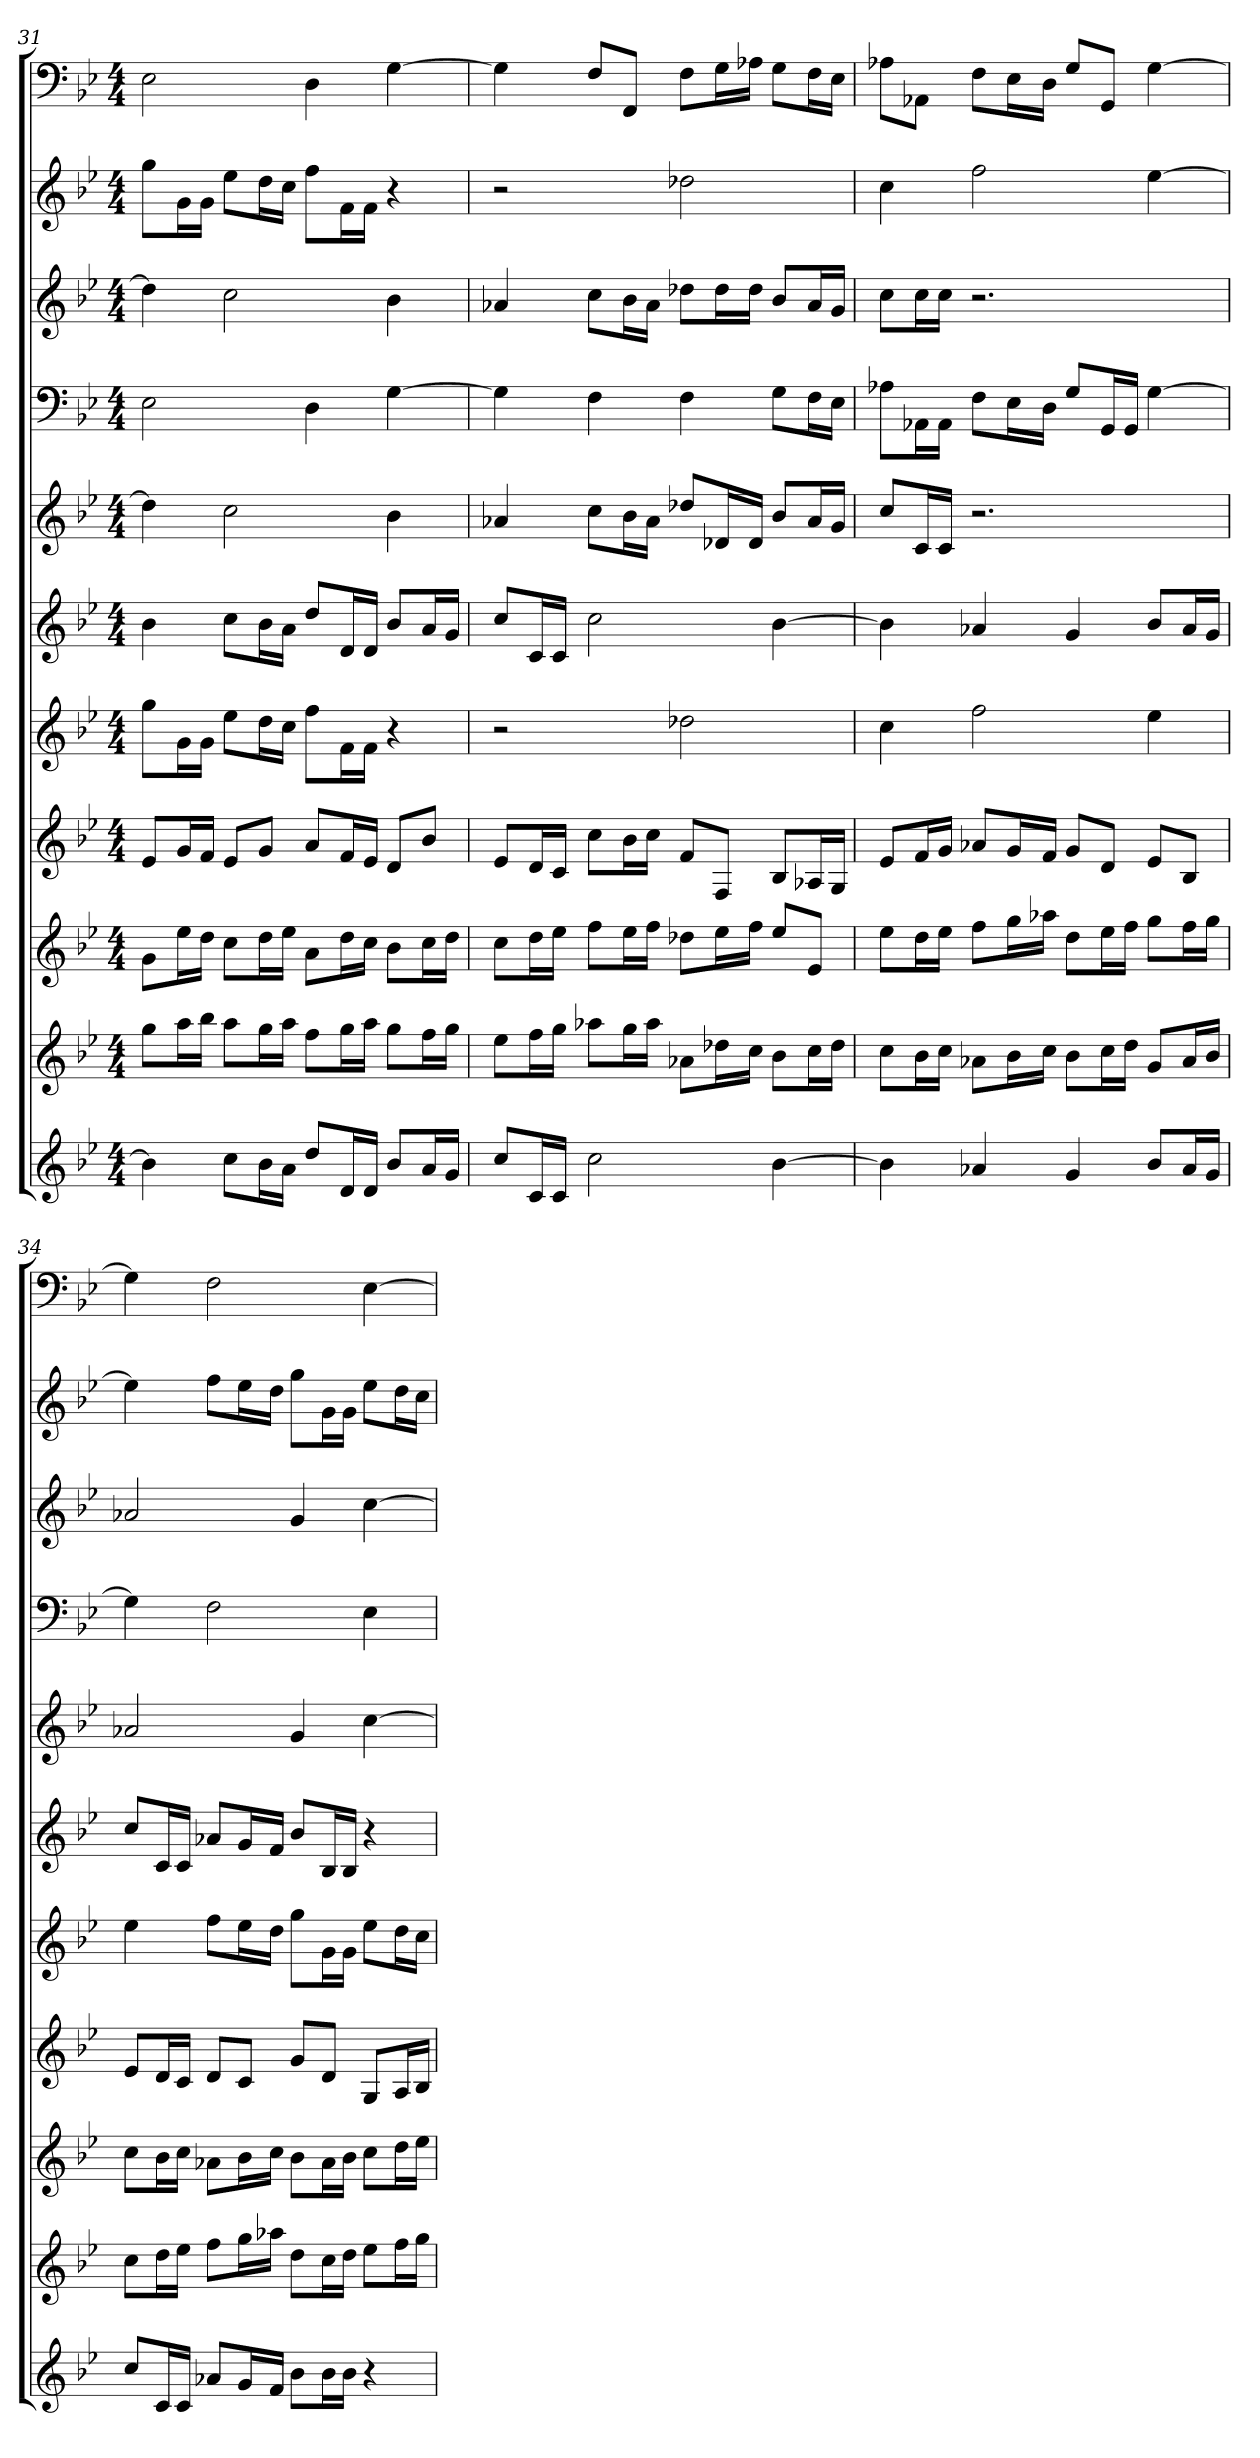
**kern	**kern	**kern	**kern	**kern	**kern	**kern	**kern	**kern	**kern	**kern
*part11	*part10	*part9	*part8	*part7	*part6	*part5	*part4	*part3	*part2	*part1
*staff11	*staff10	*staff9	*staff8	*staff7	*staff6	*staff5	*staff4	*staff3	*staff2	*staff1
*clefG2	*clefG2	*clefG2	*clefG2	*clefG2	*clefG2	*clefG2	*clefF4	*clefG2	*clefG2	*clefF4
*k[b-e-]	*k[b-e-]	*k[b-e-]	*k[b-e-]	*k[b-e-]	*k[b-e-]	*k[b-e-]	*k[b-e-]	*k[b-e-]	*k[b-e-]	*k[b-e-]
*g:	*g:	*g:	*g:	*g:	*g:	*g:	*g:	*g:	*g:	*g:
*M4/4	*M4/4	*M4/4	*M4/4	*M4/4	*M4/4	*M4/4	*M4/4	*M4/4	*M4/4	*M4/4
=31	=31	=31	=31	=31	=31	=31	=31	=31	=31	=31
4b-]	8gg\L	8g\L	8e-/L	8gg\L	4b-	4dd]	2E-	4dd]	8gg\L	2E-
.	16aa\L	16ee-\L	16g/L	16g\L	.	.	.	.	16g\L	.
.	16bb-\JJ	16dd\JJ	16f/JJ	16g\JJ	.	.	.	.	16g\JJ	.
8cc\L	8aa\L	8cc\L	8e-/L	8ee-\L	8cc\L	2cc	.	2cc	8ee-\L	.
16b-\L	16gg\L	16dd\L	8g/J	16dd\L	16b-\L	.	.	.	16dd\L	.
16a\JJ	16aa\JJ	16ee-\JJ	.	16cc\JJ	16a\JJ	.	.	.	16cc\JJ	.
8dd/L	8ff\L	8a\L	8a/L	8ff\L	8dd/L	.	4D	.	8ff\L	4D
16d/L	16gg\L	16dd\L	16f/L	16f\L	16d/L	.	.	.	16f\L	.
16d/JJ	16aa\JJ	16cc\JJ	16e-/JJ	16f\JJ	16d/JJ	.	.	.	16f\JJ	.
8b-/L	8gg\L	8b-\L	8d/L	4r	8b-/L	4b-	[4G	4b-	4r	[4G
16a/L	16ff\L	16cc\L	8b-/J	.	16a/L	.	.	.	.	.
16g/JJ	16gg\JJ	16dd\JJ	.	.	16g/JJ	.	.	.	.	.
=32	=32	=32	=32	=32	=32	=32	=32	=32	=32	=32
8cc/L	8ee-\L	8cc\L	8e-/L	2r	8cc/L	4a-X	4G]	4a-X	2r	4G]
16c/L	16ff\L	16dd\L	16d/L	.	16c/L	.	.	.	.	.
16c/JJ	16gg\JJ	16ee-\JJ	16c/JJ	.	16c/JJ	.	.	.	.	.
2cc	8aa-X\L	8ff\L	8cc\L	.	2cc	8cc\L	4F	8cc\L	.	8F/L
.	16gg\L	16ee-\L	16b-\L	.	.	16b-\L	.	16b-\L	.	8FF/J
.	16aa-\JJ	16ff\JJ	16cc\JJ	.	.	16a-\JJ	.	16a-\JJ	.	.
.	8a-X\L	8dd-X\L	8f/L	2dd-X	.	8dd-X/L	4F	8dd-X\L	2dd-X	8F\L
.	16dd-X\L	16ee-\L	8F/J	.	.	16d-X/L	.	16dd-\L	.	16G\L
.	16cc\JJ	16ff\JJ	.	.	.	16d-/JJ	.	16dd-\JJ	.	16A-X\JJ
[4b-	8b-\L	8ee-/L	8B-/L	.	[4b-	8b-/L	8G\L	8b-/L	.	8G\L
.	16cc\L	8e-/J	16A-X/L	.	.	16a-/L	16F\L	16a-/L	.	16F\L
.	16dd-\JJ	.	16G/JJ	.	.	16g/JJ	16E-\JJ	16g/JJ	.	16E-\JJ
=33	=33	=33	=33	=33	=33	=33	=33	=33	=33	=33
4b-]	8cc\L	8ee-\L	8e-/L	4cc	4b-]	8cc/L	8A-X\L	8cc\L	4cc	8A-X\L
.	16b-\L	16dd\L	16f/L	.	.	16c/L	16AA-X\L	16cc\L	.	8AA-X\J
.	16cc\JJ	16ee-\JJ	16g/JJ	.	.	16c/JJ	16AA-\JJ	16cc\JJ	.	.
4a-X	8a-X\L	8ff\L	8a-X/L	2ff	4a-X	2.r	8F\L	2.r	2ff	8F\L
.	16b-\L	16gg\L	16g/L	.	.	.	16E-\L	.	.	16E-\L
.	16cc\JJ	16aa-X\JJ	16f/JJ	.	.	.	16D\JJ	.	.	16D\JJ
4g	8b-\L	8dd\L	8g/L	.	4g	.	8G/L	.	.	8G/L
.	16cc\L	16ee-\L	8d/J	.	.	.	16GG/L	.	.	8GG/J
.	16dd\JJ	16ff\JJ	.	.	.	.	16GG/JJ	.	.	.
8b-/L	8g/L	8gg\L	8e-/L	4ee-	8b-/L	.	[4G	.	[4ee-	[4G
16a-/L	16a-/L	16ff\L	8B-/J	.	16a-/L	.	.	.	.	.
16g/JJ	16b-/JJ	16gg\JJ	.	.	16g/JJ	.	.	.	.	.
=34	=34	=34	=34	=34	=34	=34	=34	=34	=34	=34
8cc/L	8cc\L	8cc\L	8e-/L	4ee-	8cc/L	2a-X	4G]	2a-X	4ee-]	4G]
16c/L	16dd\L	16b-\L	16d/L	.	16c/L	.	.	.	.	.
16c/JJ	16ee-\JJ	16cc\JJ	16c/JJ	.	16c/JJ	.	.	.	.	.
8a-X/L	8ff\L	8a-X\L	8d/L	8ff\L	8a-X/L	.	2F	.	8ff\L	2F
16g/L	16gg\L	16b-\L	8c/J	16ee-\L	16g/L	.	.	.	16ee-\L	.
16f/JJ	16aa-X\JJ	16cc\JJ	.	16dd\JJ	16f/JJ	.	.	.	16dd\JJ	.
8b-\L	8dd\L	8b-\L	8g/L	8gg\L	8b-/L	4g	.	4g	8gg\L	.
16b-\L	16cc\L	16a-\L	8d/J	16g\L	16B-/L	.	.	.	16g\L	.
16b-\JJ	16dd\JJ	16b-\JJ	.	16g\JJ	16B-/JJ	.	.	.	16g\JJ	.
4r	8ee-\L	8cc\L	8G/L	8ee-\L	4r	[4cc	4E-	[4cc	8ee-\L	[4E-
.	16ff\L	16dd\L	16A/L	16dd\L	.	.	.	.	16dd\L	.
.	16gg\JJ	16ee-\JJ	16B-/JJ	16cc\JJ	.	.	.	.	16cc\JJ	.
=	=	=	=	=	=	=	=	=	=	=
*-	*-	*-	*-	*-	*-	*-	*-	*-	*-	*-
